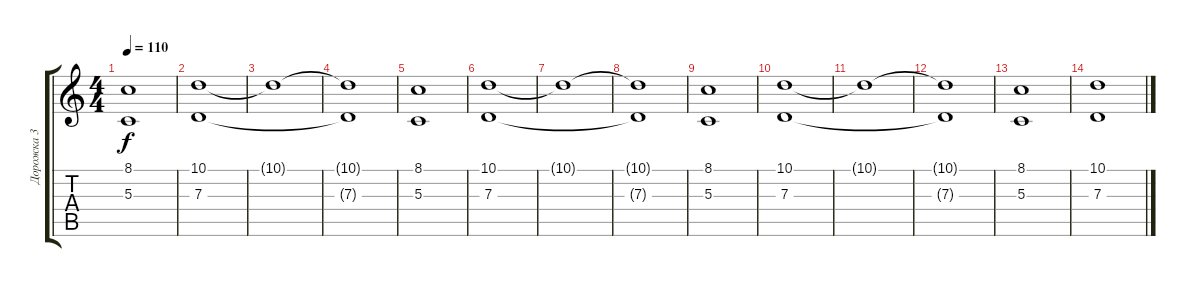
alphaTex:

\track ("Дорожка 3" "Дорожка 3") {instrument synthstrings1}
\staff {score tabs}
\tuning (E4 B3 G3 D3 A2 E2) {hide}
\ts (4 4)
\tempo 110
\clef g2
\ks c
(8.1 5.3).1{dy f} |
(10.1 7.3).1 |
10.1{t}.1 |
(10.1{t} 7.3{t}).1 |
(8.1 5.3).1 |
(10.1 7.3).1 |
10.1{t}.1 |
(10.1{t} 7.3{t}).1 |
(8.1 5.3).1 |
(10.1 7.3).1 |
10.1{t}.1 |
(10.1{t} 7.3{t}).1 |
(8.1 5.3).1 |
(10.1 7.3).1
